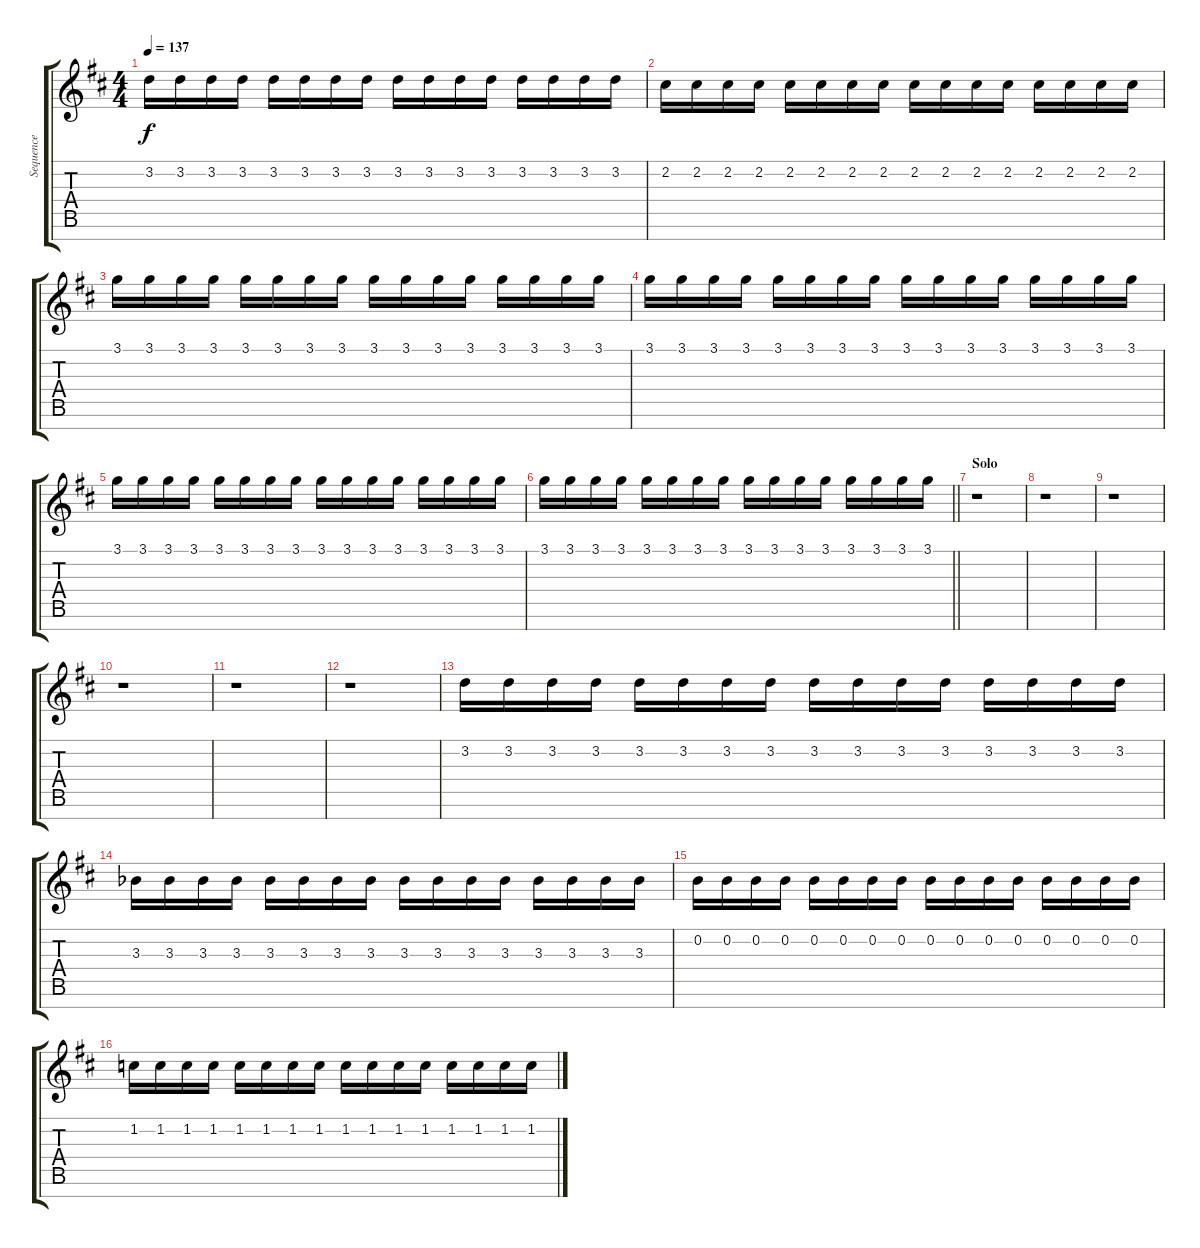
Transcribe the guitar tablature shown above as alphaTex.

\track ("Sequence" "Sequence") {instrument lead2sawtooth}
\staff {score tabs}
\tuning (E5 B4 G4 D4 A3 E3 B2) {hide}
\ts (4 4)
\tempo 137
\clef g2
\ks d
3.2.16{dy f} 3.2.16 3.2.16 3.2.16 3.2.16 3.2.16 3.2.16 3.2.16 3.2.16 3.2.16 3.2.16 3.2.16 3.2.16 3.2.16 3.2.16 3.2.16 |
2.2.16 2.2.16 2.2.16 2.2.16 2.2.16 2.2.16 2.2.16 2.2.16 2.2.16 2.2.16 2.2.16 2.2.16 2.2.16 2.2.16 2.2.16 2.2.16 |
3.1.16 3.1.16 3.1.16 3.1.16 3.1.16 3.1.16 3.1.16 3.1.16 3.1.16 3.1.16 3.1.16 3.1.16 3.1.16 3.1.16 3.1.16 3.1.16 |
3.1.16 3.1.16 3.1.16 3.1.16 3.1.16 3.1.16 3.1.16 3.1.16 3.1.16 3.1.16 3.1.16 3.1.16 3.1.16 3.1.16 3.1.16 3.1.16 |
3.1.16 3.1.16 3.1.16 3.1.16 3.1.16 3.1.16 3.1.16 3.1.16 3.1.16 3.1.16 3.1.16 3.1.16 3.1.16 3.1.16 3.1.16 3.1.16 |
\barLineRight lightlight
3.1.16 3.1.16 3.1.16 3.1.16 3.1.16 3.1.16 3.1.16 3.1.16 3.1.16 3.1.16 3.1.16 3.1.16 3.1.16 3.1.16 3.1.16 3.1.16 |
\section ("" "Solo")
r.1 |
r.1 |
r.1 |
r.1 |
r.1 |
r.1 |
3.2.16 3.2.16 3.2.16 3.2.16 3.2.16 3.2.16 3.2.16 3.2.16 3.2.16 3.2.16 3.2.16 3.2.16 3.2.16 3.2.16 3.2.16 3.2.16 |
3.3{acc b}.16 3.3{acc b}.16 3.3{acc b}.16 3.3{acc b}.16 3.3{acc b}.16 3.3{acc b}.16 3.3{acc b}.16 3.3{acc b}.16 3.3{acc b}.16 3.3{acc b}.16 3.3{acc b}.16 3.3{acc b}.16 3.3{acc b}.16 3.3{acc b}.16 3.3{acc b}.16 3.3{acc b}.16 |
0.2.16 0.2.16 0.2.16 0.2.16 0.2.16 0.2.16 0.2.16 0.2.16 0.2.16 0.2.16 0.2.16 0.2.16 0.2.16 0.2.16 0.2.16 0.2.16 |
1.2.16 1.2.16 1.2.16 1.2.16 1.2.16 1.2.16 1.2.16 1.2.16 1.2.16 1.2.16 1.2.16 1.2.16 1.2.16 1.2.16 1.2.16 1.2.16
